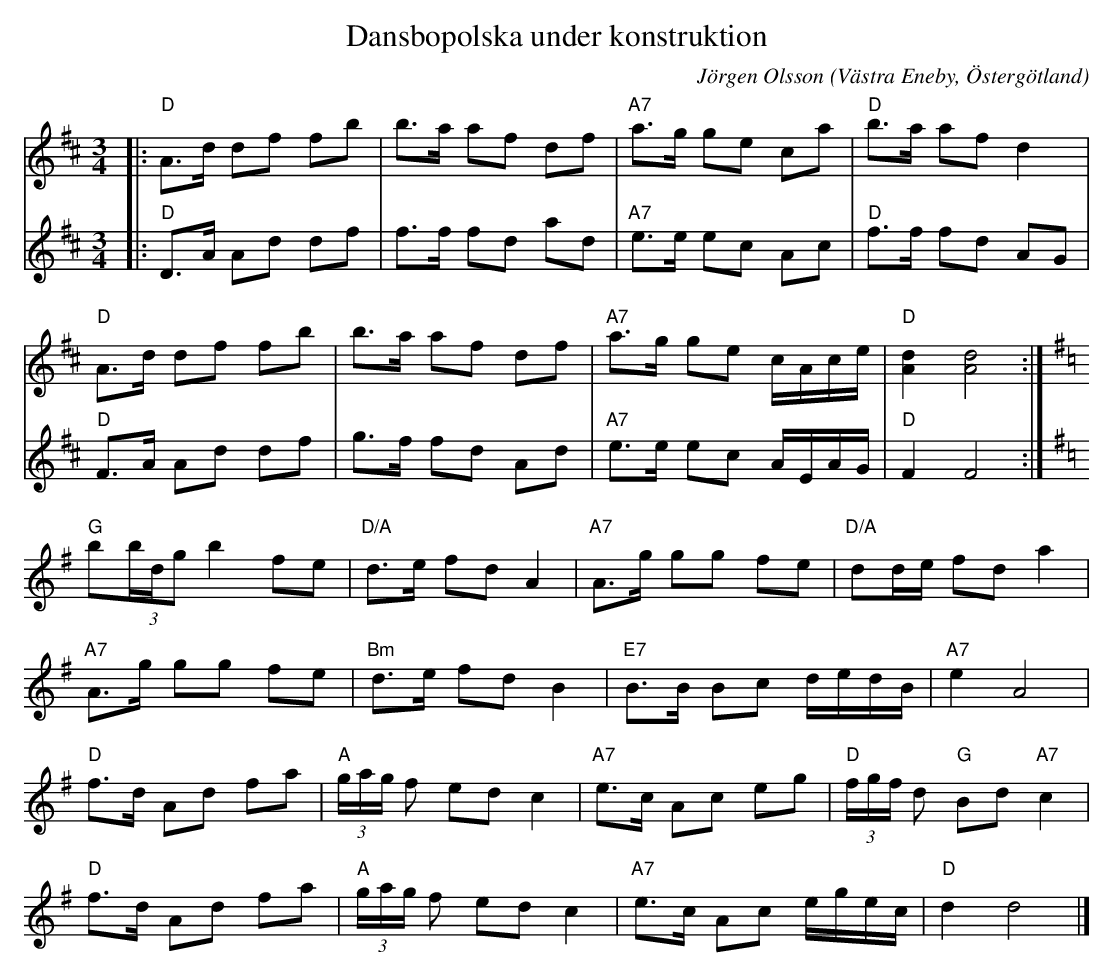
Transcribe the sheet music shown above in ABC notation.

X:1
T:Dansbopolska under konstruktion
C:Jörgen Olsson
O:Västra Eneby, Östergötland
M:3/4
L:1/8
K:D
V:1
|:"D"A>d df fb|b>a af df|"A7"a>g ge ca|"D"b>a af d2|
"D"A>d df fb|b>a af df|"A7"a>g ge c/A/c/e/|"D"[dA]2 [dA]4:|
[K:G]"G"b(3b/d/g b2 fe|"D/A"d>e fd A2|"A7"A>g gg fe|"D/A" dd/e/ fd a2|
"A7"A>g gg fe|"Bm"d>e fd B2|"E7"B>B Bc d/e/d/B/|"A7" e2 A4|
"D"f>d Ad fa|"A"(3g/a/g/ f ed c2|"A7"e>c Ac eg|"D"(3f/g/f/ d "G"Bd "A7"c2|
"D"f>d Ad fa|"A"(3g/a/g/ f ed c2|"A7"e>c Ac e/g/e/c/|"D"d2 d4 |]
V:2
|:"D"D>A Ad df|f>f fd ad|"A7"e>e ec Ac|"D"f>f fd AG|
"D"F>A Ad df|g>f fd Ad|"A7"e>e ec A/E/A/G/|"D"F2 F4:|
[K:G]
